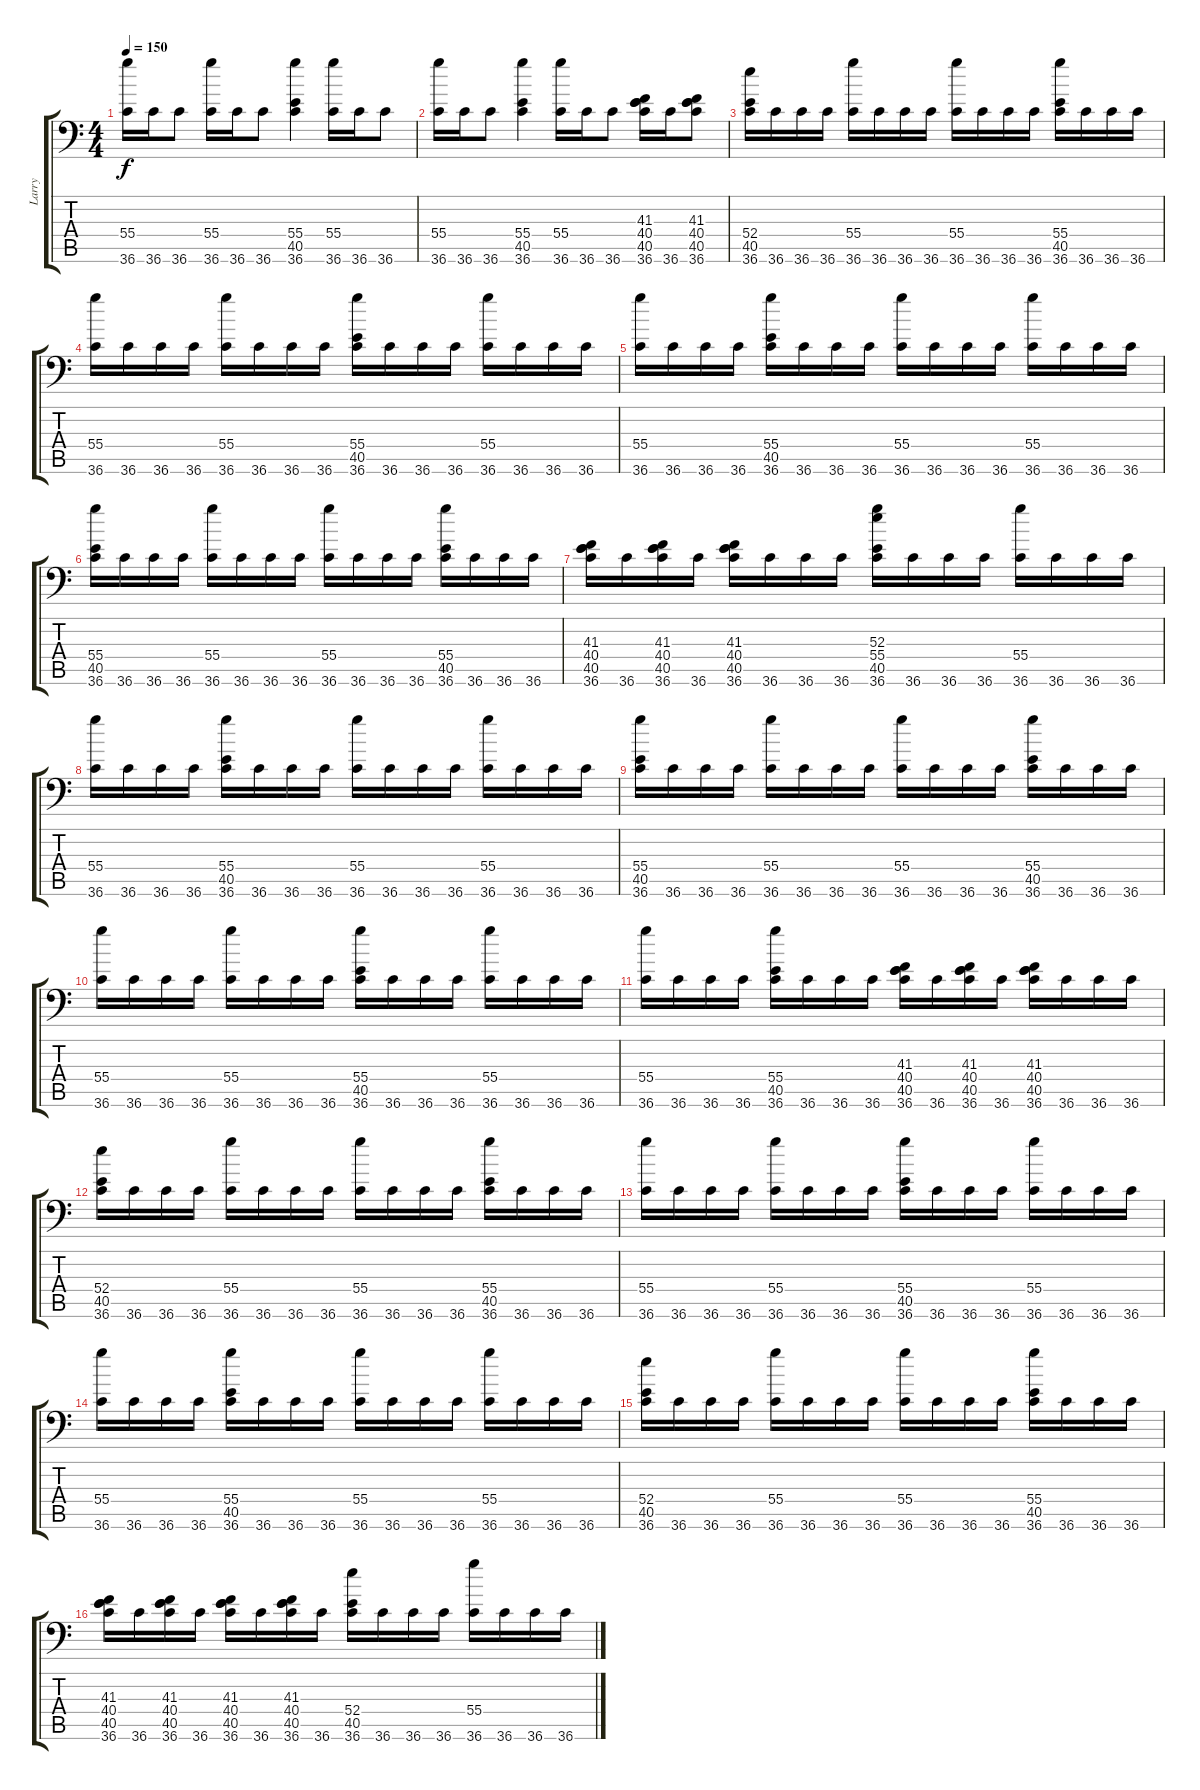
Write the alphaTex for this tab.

\track ("Larry" "Larry") {instrument acousticgrandpiano}
\staff {score tabs}
\tuning (C-1 C-1 C-1 C-1 C-1 C-1) {hide}
\ts (4 4)
\tempo 150
\clef f4
\ks c
(55.4 36.6).16{dy f} 36.6.16 36.6.8 (55.4 36.6).16 36.6.16 36.6.8 (55.4 40.5 36.6).4 (55.4 36.6).16 36.6.16 36.6.8 |
(55.4 36.6).16 36.6.16 36.6.8 (55.4 40.5 36.6).4 (55.4 36.6).16 36.6.16 36.6.8 (41.3 40.4 40.5 36.6).16 36.6.16 (41.3 40.4 40.5 36.6).8 |
(52.4 40.5 36.6).16 36.6.16 36.6.16 36.6.16 (55.4 36.6).16 36.6.16 36.6.16 36.6.16 (55.4 36.6).16 36.6.16 36.6.16 36.6.16 (55.4 40.5 36.6).16 36.6.16 36.6.16 36.6.16 |
(55.4 36.6).16 36.6.16 36.6.16 36.6.16 (55.4 36.6).16 36.6.16 36.6.16 36.6.16 (55.4 40.5 36.6).16 36.6.16 36.6.16 36.6.16 (55.4 36.6).16 36.6.16 36.6.16 36.6.16 |
(55.4 36.6).16 36.6.16 36.6.16 36.6.16 (55.4 40.5 36.6).16 36.6.16 36.6.16 36.6.16 (55.4 36.6).16 36.6.16 36.6.16 36.6.16 (55.4 36.6).16 36.6.16 36.6.16 36.6.16 |
(55.4 40.5 36.6).16 36.6.16 36.6.16 36.6.16 (55.4 36.6).16 36.6.16 36.6.16 36.6.16 (55.4 36.6).16 36.6.16 36.6.16 36.6.16 (55.4 40.5 36.6).16 36.6.16 36.6.16 36.6.16 |
(41.3 40.4 40.5 36.6).16 36.6.16 (41.3 40.4 40.5 36.6).16 36.6.16 (41.3 40.4 40.5 36.6).16 36.6.16 36.6.16 36.6.16 (52.3 55.4 40.5 36.6).16 36.6.16 36.6.16 36.6.16 (55.4 36.6).16 36.6.16 36.6.16 36.6.16 |
(55.4 36.6).16 36.6.16 36.6.16 36.6.16 (55.4 40.5 36.6).16 36.6.16 36.6.16 36.6.16 (55.4 36.6).16 36.6.16 36.6.16 36.6.16 (55.4 36.6).16 36.6.16 36.6.16 36.6.16 |
(55.4 40.5 36.6).16 36.6.16 36.6.16 36.6.16 (55.4 36.6).16 36.6.16 36.6.16 36.6.16 (55.4 36.6).16 36.6.16 36.6.16 36.6.16 (55.4 40.5 36.6).16 36.6.16 36.6.16 36.6.16 |
(55.4 36.6).16 36.6.16 36.6.16 36.6.16 (55.4 36.6).16 36.6.16 36.6.16 36.6.16 (55.4 40.5 36.6).16 36.6.16 36.6.16 36.6.16 (55.4 36.6).16 36.6.16 36.6.16 36.6.16 |
(55.4 36.6).16 36.6.16 36.6.16 36.6.16 (55.4 40.5 36.6).16 36.6.16 36.6.16 36.6.16 (41.3 40.4 40.5 36.6).16 36.6.16 (41.3 40.4 40.5 36.6).16 36.6.16 (41.3 40.4 40.5 36.6).16 36.6.16 36.6.16 36.6.16 |
(52.4 40.5 36.6).16 36.6.16 36.6.16 36.6.16 (55.4 36.6).16 36.6.16 36.6.16 36.6.16 (55.4 36.6).16 36.6.16 36.6.16 36.6.16 (55.4 40.5 36.6).16 36.6.16 36.6.16 36.6.16 |
(55.4 36.6).16 36.6.16 36.6.16 36.6.16 (55.4 36.6).16 36.6.16 36.6.16 36.6.16 (55.4 40.5 36.6).16 36.6.16 36.6.16 36.6.16 (55.4 36.6).16 36.6.16 36.6.16 36.6.16 |
(55.4 36.6).16 36.6.16 36.6.16 36.6.16 (55.4 40.5 36.6).16 36.6.16 36.6.16 36.6.16 (55.4 36.6).16 36.6.16 36.6.16 36.6.16 (55.4 36.6).16 36.6.16 36.6.16 36.6.16 |
(52.4 40.5 36.6).16 36.6.16 36.6.16 36.6.16 (55.4 36.6).16 36.6.16 36.6.16 36.6.16 (55.4 36.6).16 36.6.16 36.6.16 36.6.16 (55.4 40.5 36.6).16 36.6.16 36.6.16 36.6.16 |
(41.3 40.4 40.5 36.6).16 36.6.16 (41.3 40.4 40.5 36.6).16 36.6.16 (41.3 40.4 40.5 36.6).16 36.6.16 (41.3 40.4 40.5 36.6).16 36.6.16 (52.4 40.5 36.6).16 36.6.16 36.6.16 36.6.16 (55.4 36.6).16 36.6.16 36.6.16 36.6.16
